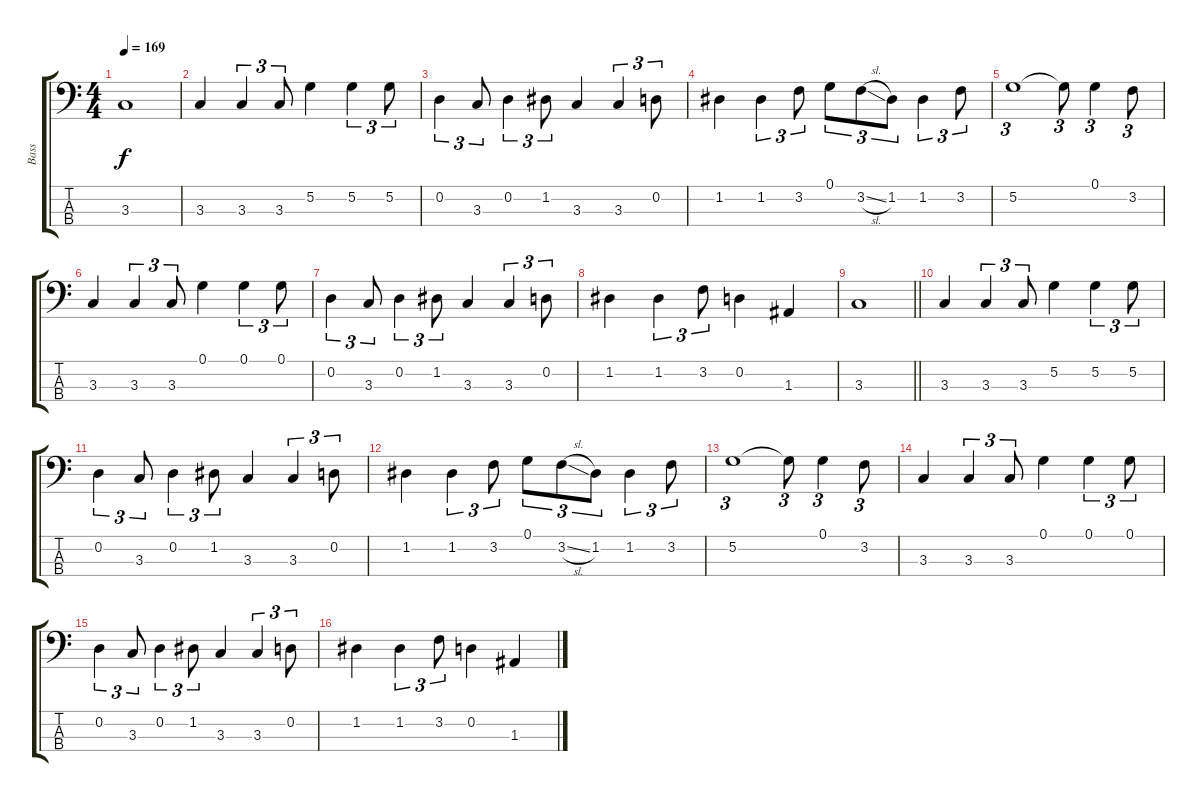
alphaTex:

\track ("Bass" "Bass") {instrument electricbassfinger}
\staff {score tabs}
\tuning (G2 D2 A1 E1) {hide}
\ts (4 4)
\tempo 169
\clef f4
\ks c
3.3.1{dy f} |
3.3.4 3.3.4{tu (3 2)} 3.3.8{tu (3 2)} 5.2.4 5.2.4{tu (3 2)} 5.2.8{tu (3 2)} |
0.2.4{tu (3 2)} 3.3.8{tu (3 2)} 0.2.4{tu (3 2)} 1.2.8{tu (3 2)} 3.3.4 3.3.4{tu (3 2)} 0.2.8{tu (3 2)} |
1.2.4 1.2.4{tu (3 2)} 3.2.8{tu (3 2)} 0.1.8{tu (3 2)} 3.2{sl}.8{tu (3 2)} 1.2.8{tu (3 2)} 1.2.4{tu (3 2)} 3.2.8{tu (3 2)} |
5.2.1{tu (3 2)} 5.2{t}.8{tu (3 2)} 0.1.4{tu (3 2)} 3.2.8{tu (3 2)} |
3.3.4 3.3.4{tu (3 2)} 3.3.8{tu (3 2)} 0.1.4 0.1.4{tu (3 2)} 0.1.8{tu (3 2)} |
0.2.4{tu (3 2)} 3.3.8{tu (3 2)} 0.2.4{tu (3 2)} 1.2.8{tu (3 2)} 3.3.4 3.3.4{tu (3 2)} 0.2.8{tu (3 2)} |
1.2.4 1.2.4{tu (3 2)} 3.2.8{tu (3 2)} 0.2.4 1.3.4 |
\barLineRight lightlight
3.3.1 |
3.3.4 3.3.4{tu (3 2)} 3.3.8{tu (3 2)} 5.2.4 5.2.4{tu (3 2)} 5.2.8{tu (3 2)} |
0.2.4{tu (3 2)} 3.3.8{tu (3 2)} 0.2.4{tu (3 2)} 1.2.8{tu (3 2)} 3.3.4 3.3.4{tu (3 2)} 0.2.8{tu (3 2)} |
1.2.4 1.2.4{tu (3 2)} 3.2.8{tu (3 2)} 0.1.8{tu (3 2)} 3.2{sl}.8{tu (3 2)} 1.2.8{tu (3 2)} 1.2.4{tu (3 2)} 3.2.8{tu (3 2)} |
5.2.1{tu (3 2)} 5.2{t}.8{tu (3 2)} 0.1.4{tu (3 2)} 3.2.8{tu (3 2)} |
3.3.4 3.3.4{tu (3 2)} 3.3.8{tu (3 2)} 0.1.4 0.1.4{tu (3 2)} 0.1.8{tu (3 2)} |
0.2.4{tu (3 2)} 3.3.8{tu (3 2)} 0.2.4{tu (3 2)} 1.2.8{tu (3 2)} 3.3.4 3.3.4{tu (3 2)} 0.2.8{tu (3 2)} |
1.2.4 1.2.4{tu (3 2)} 3.2.8{tu (3 2)} 0.2.4 1.3.4
